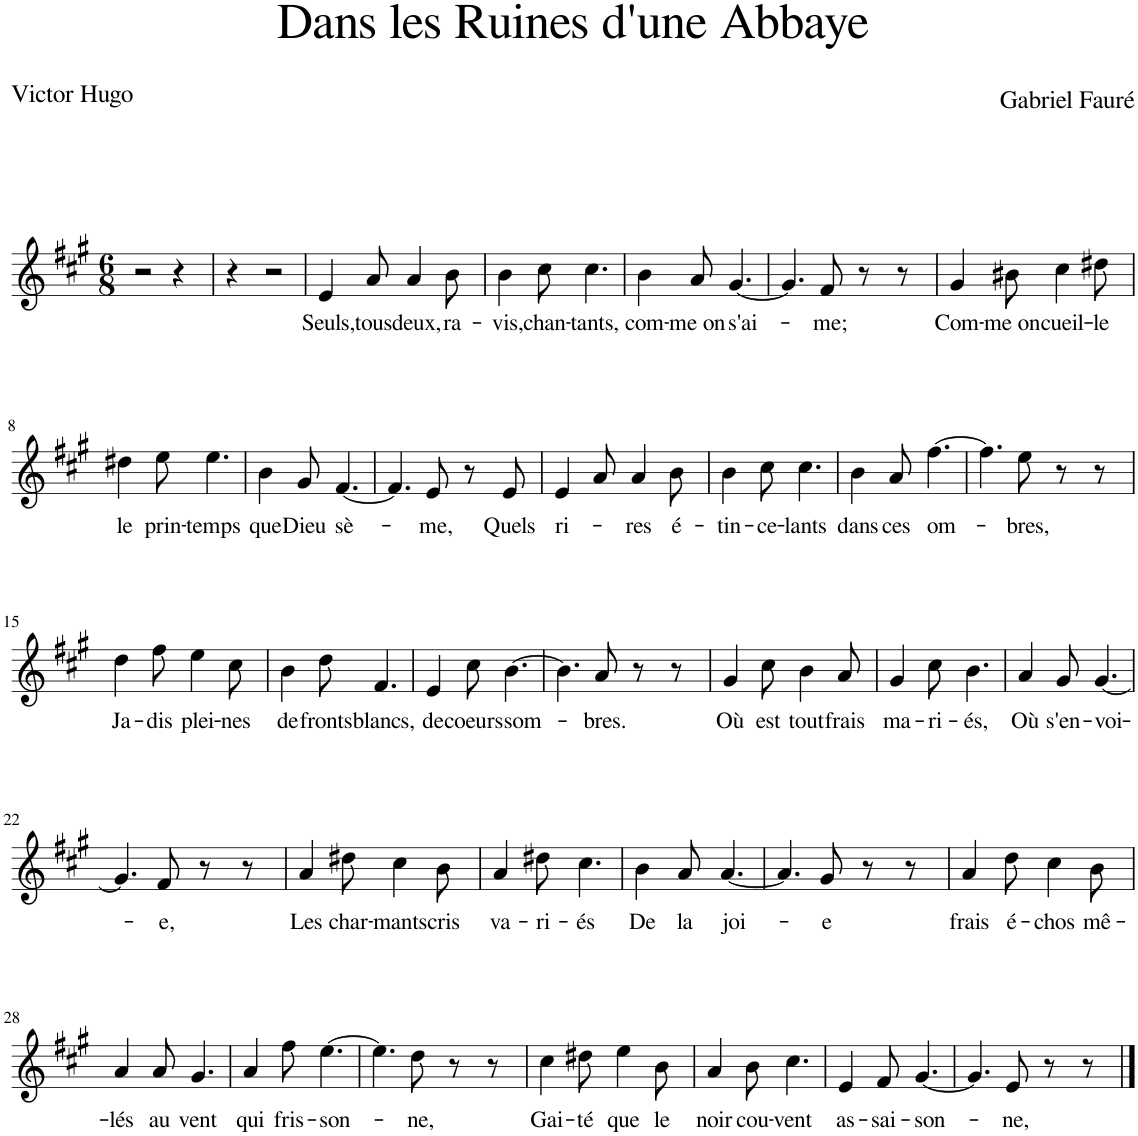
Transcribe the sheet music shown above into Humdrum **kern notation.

**kern	**text
*part1	*part1
*staff1	*staff1
*I"Piano	*
*I'Pno	*
*clefG2	*
*k[f#c#g#]	*
*M6/8	*
=1	=1
2r	.
4r	.
=2	=2
4r	.
2r	.
=3	=3
!	!LO:LY:b
4e/	Seuls,
!	!LO:LY:b
8a/	tous
!	!LO:LY:b
4a/	deux,
!	!LO:LY:b
8b\	ra-
=4	=4
!	!LO:LY:b
4b\	-vis,
!	!LO:LY:b
8cc#\	chan-
!	!LO:LY:b
4.cc#\	-tants,
=5	=5
!	!LO:LY:b
4b\	com-
!	!LO:LY:b
8a/	-me on
!	!LO:LY:b
[4.g#/	s'ai-
=6	=6
4.g#/]	.
!	!LO:LY:b
8f#/	-me;
8r	.
8r	.
=7	=7
!	!LO:LY:b
4g#/	Com-
!	!LO:LY:b
8b#X\	-me on
!	!LO:LY:b
4cc#\	cueil-
!	!LO:LY:b
8dd#X\	-le
!!LO:LB:g=z
=8	=8
!	!LO:LY:b
4dd#X\	le
!	!LO:LY:b
8ee\	prin-
!	!LO:LY:b
4.ee\	-temps
=9	=9
!	!LO:LY:b
4b\	que
!	!LO:LY:b
8g#/	Dieu
!	!LO:LY:b
[4.f#/	sè-
=10	=10
4.f#/]	.
!	!LO:LY:b
8e/	-me,
8r	.
!	!LO:LY:b
8e/	Quels
=11	=11
!	!LO:LY:b
4e/	ri-
8a/	.
!	!LO:LY:b
4a/	-res
!	!LO:LY:b
8b\	é-
=12	=12
!	!LO:LY:b
4b\	-tin-
!	!LO:LY:b
8cc#\	-ce-
!	!LO:LY:b
4.cc#\	-lants
=13	=13
!	!LO:LY:b
4b\	dans
!	!LO:LY:b
8a/	ces
!	!LO:LY:b
[4.ff#\	om-
=14	=14
4.ff#\]	.
!	!LO:LY:b
8ee\	-bres,
8r	.
8r	.
!!LO:LB:g=z
=15	=15
!	!LO:LY:b
4dd\	Ja-
!	!LO:LY:b
8ff#\	-dis
!	!LO:LY:b
4ee\	plei-
!	!LO:LY:b
8cc#\	-nes
=16	=16
!	!LO:LY:b
4b\	de
!	!LO:LY:b
8dd\	fronts
!	!LO:LY:b
4.f#/	blancs,
=17	=17
!	!LO:LY:b
4e/	de
!	!LO:LY:b
8cc#\	coeurs
!	!LO:LY:b
[4.b\	som-
=18	=18
4.b\]	.
!	!LO:LY:b
8a/	-bres.
8r	.
8r	.
=19	=19
!	!LO:LY:b
4g#/	Où
!	!LO:LY:b
8cc#\	est
!	!LO:LY:b
4b\	tout
!	!LO:LY:b
8a/	frais
=20	=20
!	!LO:LY:b
4g#/	ma-
!	!LO:LY:b
8cc#\	-ri-
!	!LO:LY:b
4.b\	-és,
=21	=21
!	!LO:LY:b
4a/	Où
!	!LO:LY:b
8g#/	s'en-
!	!LO:LY:b
[4.g#/	-voi-
!!LO:LB:g=z
=22	=22
4.g#/]	.
!	!LO:LY:b
8f#/	-e,
8r	.
8r	.
=23	=23
!	!LO:LY:b
4a/	Les
!	!LO:LY:b
8dd#X\	char-
!	!LO:LY:b
4cc#\	-mants
!	!LO:LY:b
8b\	cris
=24	=24
!	!LO:LY:b
4a/	va-
!	!LO:LY:b
8dd#X\	-ri-
!	!LO:LY:b
4.cc#\	-és
=25	=25
!	!LO:LY:b
4b\	De
!	!LO:LY:b
8a/	la
!	!LO:LY:b
[4.a/	joi-
=26	=26
4.a/]	.
!	!LO:LY:b
8g#/	-e
8r	.
8r	.
=27	=27
!	!LO:LY:b
4a/	frais
!	!LO:LY:b
8dd\	é-
!	!LO:LY:b
4cc#\	-chos
!	!LO:LY:b
8b\	mê-
!!LO:LB:g=z
=28	=28
!	!LO:LY:b
4a/	-lés
!	!LO:LY:b
8a/	au
!	!LO:LY:b
4.g#/	vent
=29	=29
!	!LO:LY:b
4a/	qui
!	!LO:LY:b
8ff#\	fris-
!	!LO:LY:b
[4.ee\	-son-
=30	=30
4.ee\]	.
!	!LO:LY:b
8dd\	-ne,
8r	.
8r	.
=31	=31
!	!LO:LY:b
4cc#\	Gai-
!	!LO:LY:b
8dd#X\	-té
!	!LO:LY:b
4ee\	que
!	!LO:LY:b
8b\	le
=32	=32
!	!LO:LY:b
4a/	noir
!	!LO:LY:b
8b\	cou-
!	!LO:LY:b
4.cc#\	-vent
=33	=33
!	!LO:LY:b
4e/	as-
!	!LO:LY:b
8f#/	-sai-
!	!LO:LY:b
[4.g#/	-son-
=34	=34
4.g#/]	.
!	!LO:LY:b
8e/	-ne,
8r	.
8r	.
==	==
*-	*-
